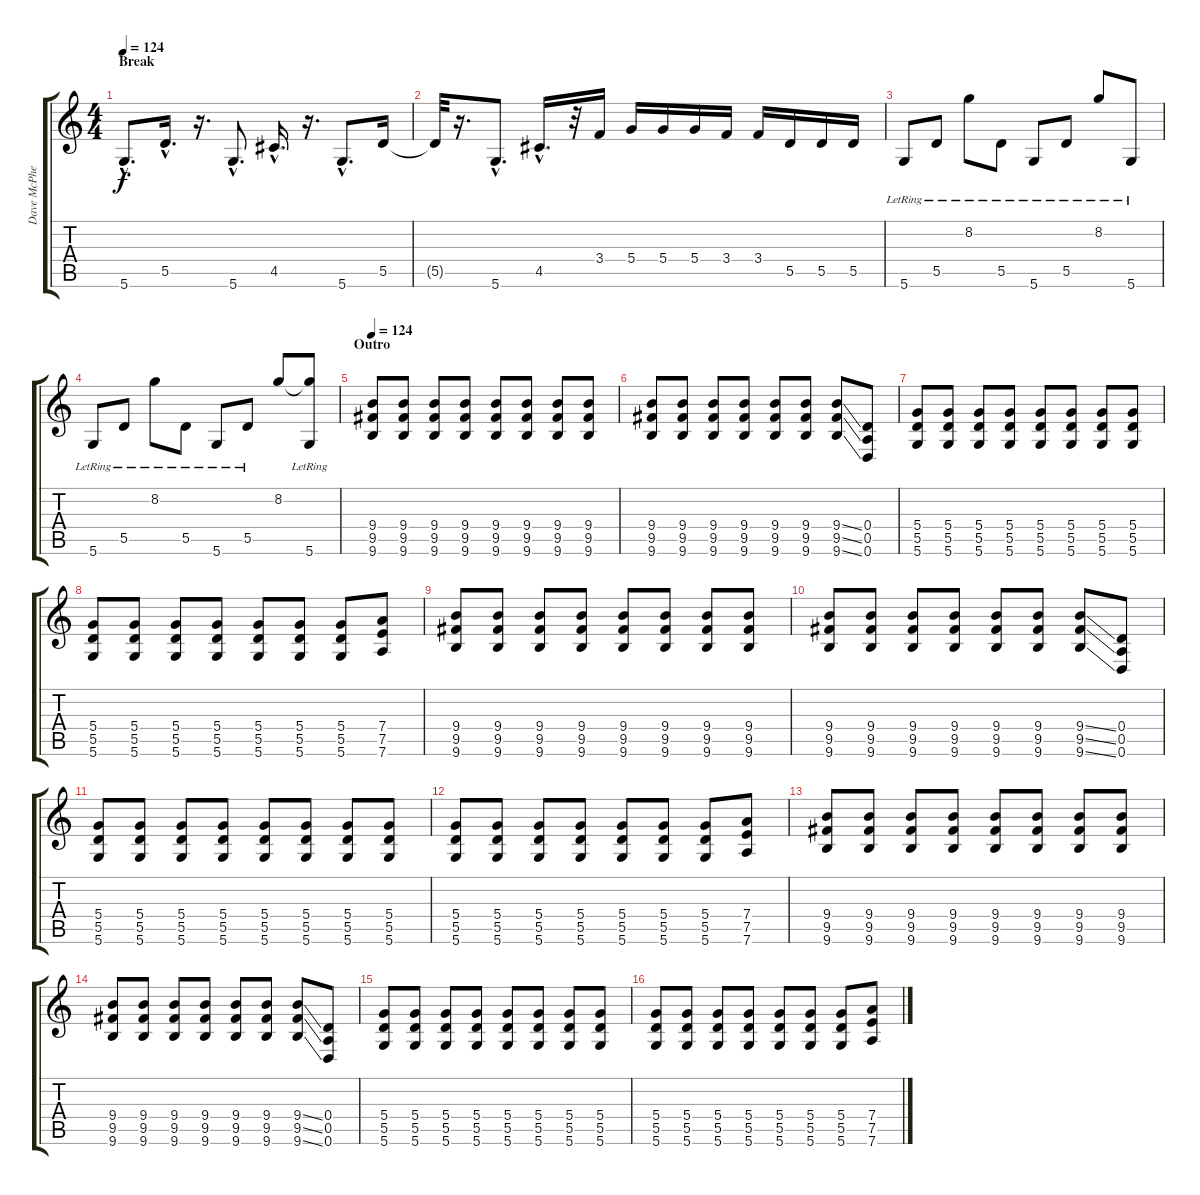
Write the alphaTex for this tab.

\track ("Dave McPherson - Guitar" "Dave McPhe") {instrument overdrivenguitar}
\staff {score tabs}
\tuning (E4 B3 G3 D3 A2 D2) {hide}
\ts (4 4)
\section ("" "Break")
\tempo 124
\clef g2
\ks c
5.6{hac}.8{d dy f volume 12 balance 2 instrument overdrivenguitar} 5.5{hac}.16{d} r.16{d} 5.6{hac}.8{d} 4.5{hac}.16{d} r.16{d} 5.6{hac}.8{d} 5.5.16 |
5.5{t}.32 r.16{d} 5.6{hac}.8{d} 4.5{hac}.16{d} r.32 3.4.16 5.4.16 5.4.16 5.4.16 3.4.16 3.4.16 5.5.16 5.5.16 5.5.16 |
5.6{lr}.8{volume 12 balance 8 instrument distortionguitar} 5.5{lr}.8 8.2{lr}.8 5.5{lr}.8 5.6{lr}.8 5.5{lr}.8 8.2{lr}.8 5.6{lr}.8 |
5.6{lr}.8 5.5{lr}.8 8.2{lr}.8 5.5{lr}.8 5.6{lr}.8 5.5{lr}.8 8.2.8 (8.2{t} 5.6{lr}).8 |
\section ("" "Outro")
\tempo 124
(9.4 9.5 9.6).8{volume 12 balance 2 instrument distortionguitar} (9.4 9.5 9.6).8 (9.4 9.5 9.6).8 (9.4 9.5 9.6).8 (9.4 9.5 9.6).8 (9.4 9.5 9.6).8 (9.4 9.5 9.6).8 (9.4 9.5 9.6).8 |
(9.4 9.5 9.6).8 (9.4 9.5 9.6).8 (9.4 9.5 9.6).8 (9.4 9.5 9.6).8 (9.4 9.5 9.6).8 (9.4 9.5 9.6).8 (9.4{ss} 9.5{ss} 9.6{ss}).8 (0.4 0.5 0.6).8 |
(5.4 5.5 5.6).8 (5.4 5.5 5.6).8 (5.4 5.5 5.6).8 (5.4 5.5 5.6).8 (5.4 5.5 5.6).8 (5.4 5.5 5.6).8 (5.4 5.5 5.6).8 (5.4 5.5 5.6).8 |
(5.4 5.5 5.6).8 (5.4 5.5 5.6).8 (5.4 5.5 5.6).8 (5.4 5.5 5.6).8 (5.4 5.5 5.6).8 (5.4 5.5 5.6).8 (5.4 5.5 5.6).8 (7.4 7.5 7.6).8 |
(9.4 9.5 9.6).8 (9.4 9.5 9.6).8 (9.4 9.5 9.6).8 (9.4 9.5 9.6).8 (9.4 9.5 9.6).8 (9.4 9.5 9.6).8 (9.4 9.5 9.6).8 (9.4 9.5 9.6).8 |
(9.4 9.5 9.6).8 (9.4 9.5 9.6).8 (9.4 9.5 9.6).8 (9.4 9.5 9.6).8 (9.4 9.5 9.6).8 (9.4 9.5 9.6).8 (9.4{ss} 9.5{ss} 9.6{ss}).8 (0.4 0.5 0.6).8 |
(5.4 5.5 5.6).8 (5.4 5.5 5.6).8 (5.4 5.5 5.6).8 (5.4 5.5 5.6).8 (5.4 5.5 5.6).8 (5.4 5.5 5.6).8 (5.4 5.5 5.6).8 (5.4 5.5 5.6).8 |
(5.4 5.5 5.6).8 (5.4 5.5 5.6).8 (5.4 5.5 5.6).8 (5.4 5.5 5.6).8 (5.4 5.5 5.6).8 (5.4 5.5 5.6).8 (5.4 5.5 5.6).8 (7.4 7.5 7.6).8 |
(9.4 9.5 9.6).8 (9.4 9.5 9.6).8 (9.4 9.5 9.6).8 (9.4 9.5 9.6).8 (9.4 9.5 9.6).8 (9.4 9.5 9.6).8 (9.4 9.5 9.6).8 (9.4 9.5 9.6).8 |
(9.4 9.5 9.6).8 (9.4 9.5 9.6).8 (9.4 9.5 9.6).8 (9.4 9.5 9.6).8 (9.4 9.5 9.6).8 (9.4 9.5 9.6).8 (9.4{ss} 9.5{ss} 9.6{ss}).8 (0.4 0.5 0.6).8 |
(5.4 5.5 5.6).8 (5.4 5.5 5.6).8 (5.4 5.5 5.6).8 (5.4 5.5 5.6).8 (5.4 5.5 5.6).8 (5.4 5.5 5.6).8 (5.4 5.5 5.6).8 (5.4 5.5 5.6).8 |
(5.4 5.5 5.6).8 (5.4 5.5 5.6).8 (5.4 5.5 5.6).8 (5.4 5.5 5.6).8 (5.4 5.5 5.6).8 (5.4 5.5 5.6).8 (5.4 5.5 5.6).8 (7.4 7.5 7.6).8
